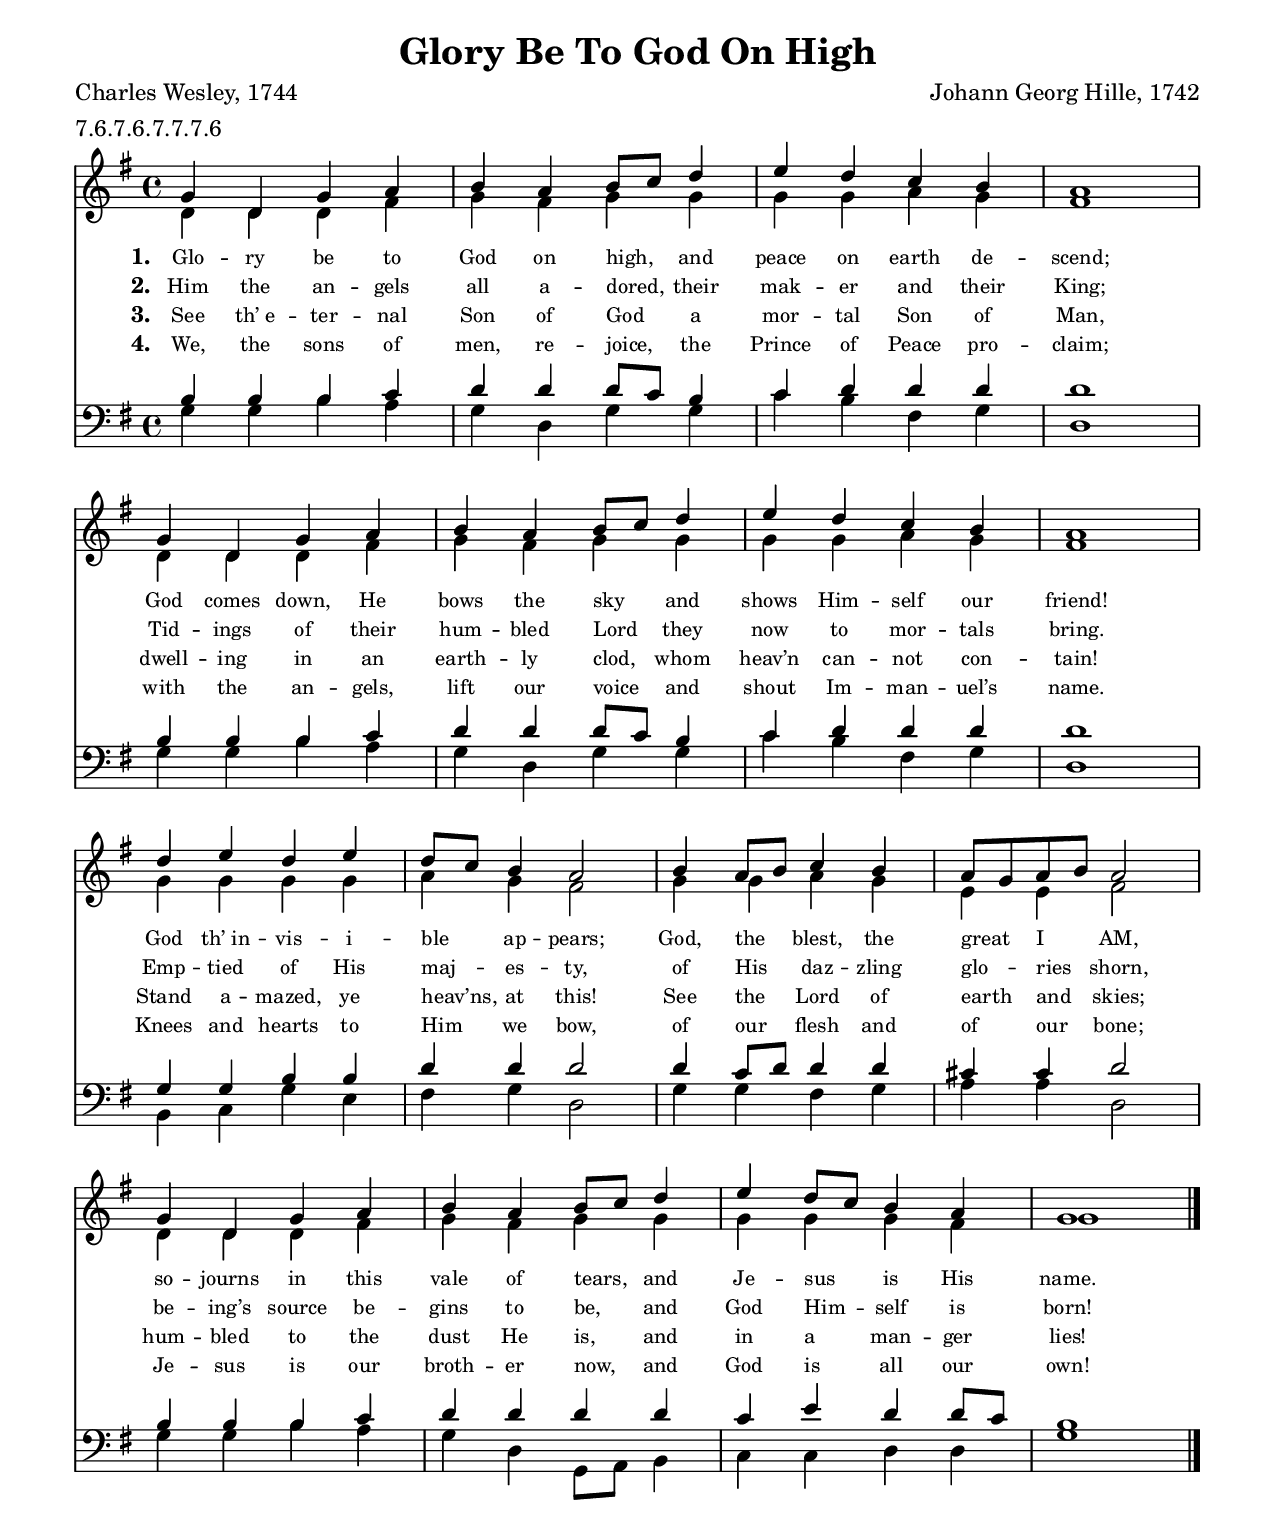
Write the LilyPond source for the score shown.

\include "hymn.ily"

\header {
  title = "Glory Be To God On High"
  poet = "Charles Wesley, 1744"
  composer = "Johann Georg Hille, 1742"
  tune = "Amsterdam"
  meter = "7.6.7.6.7.7.7.6"
}

global = {
  \time 4/4
  \key g \major
}

stanzas = <<
  \new Lyrics \lyricsto "sopranos" {
    \set stanza = "1. "

    Glo -- ry be to God on high, _
    and peace on earth de -- scend;
    God comes down, He bows the sky _
    and shows Him -- self our friend!
    God "th’ in" -- vis -- i -- ble _ ap -- pears;
    God, the _ blest, the great _ I _ AM,
    so -- journs in this vale of tears, _
    and Je -- sus _ is His name.
}

  \new Lyrics \lyricsto "sopranos" {
    \set stanza = "2. "

    Him the an -- gels all a -- dored, _
    their mak -- er and their King;
    Tid -- ings of their hum -- bled Lord _
    they now to mor -- tals bring.
    Emp -- tied of His maj -- _ es -- ty,
    of His _ daz -- zling glo -- _ ries _ shorn,
    be -- ing’s source be -- gins to be, _
    and God Him -- _ self is born!
}

  \new Lyrics \lyricsto "sopranos" {
    \set stanza = "3. "

    See "th’ e" -- ter -- nal Son of God _
    a mor -- tal Son of Man,
    dwell -- ing in an earth -- ly clod, _
    whom heav’n can -- not con -- tain!
    Stand a -- mazed, ye heav’ns, _ at this!
    See the _ Lord of earth _ and _ skies;
    hum -- bled to the dust He is, _
    and in a _ man -- ger lies!
}

  \new Lyrics \lyricsto "sopranos" {
    \set stanza = "4. "

    We, the sons of men, re -- joice, _
    the Prince of Peace pro -- claim;
    with the an -- gels, lift our voice _
    and shout Im -- man -- uel’s name.
    Knees and hearts to Him _ we bow,
    of our _ flesh and of _ our _ bone;
    Je -- sus is our broth -- er now, _
    and God is _ all our own!
}
>>

soprano = \relative c' {
  g'4 d g a
  b a b8 c d4
  e d c b
  a1

  \break

  g4 d g a
  b a b8 c d4
  e d c b
  a1

  \break

  d4 e d e
  d8 c b4 a2
  b4 a8 b c4 b
  a8 g a b a2

  \break

  g4 d g a
  b a b8 c d4
  e d8 c b4 a
  g1

  \bar "|."
}

alto = \relative c' {
  d4 d d fis
  g fis g g
  g g a g
  fis1

  d4 d d fis
  g fis g g
  g g a g
  fis1

  g4 g g g
  a g fis2
  g4 g a g
  e e fis2

  d4 d d fis
  g fis g g
  g g g fis
  g1
}

tenor = \relative c {
  b'4 b b c
  d d d8 c b4
  c d d d
  d1

  b4 b b c
  d d d8 c b4
  c d d d
  d1

  g,4 g b b
  d d d2
  d4 c8 d d4 d
  cis cis d2

  b4 b b c
  d d d d
  c e d d8 c
  b1
}

bass = \relative c {
  g'4 g b a
  g d g g
  c b fis g
  d1

  g4 g b a
  g d g g
  c b fis g
  d1

  b4 c g' e
  fis g d2
  g4 g fis g
  a a d,2

  g4 g b a
  g d g,8 a b4
  c c d d
  g1
}

\include "hymn-template.ily"
